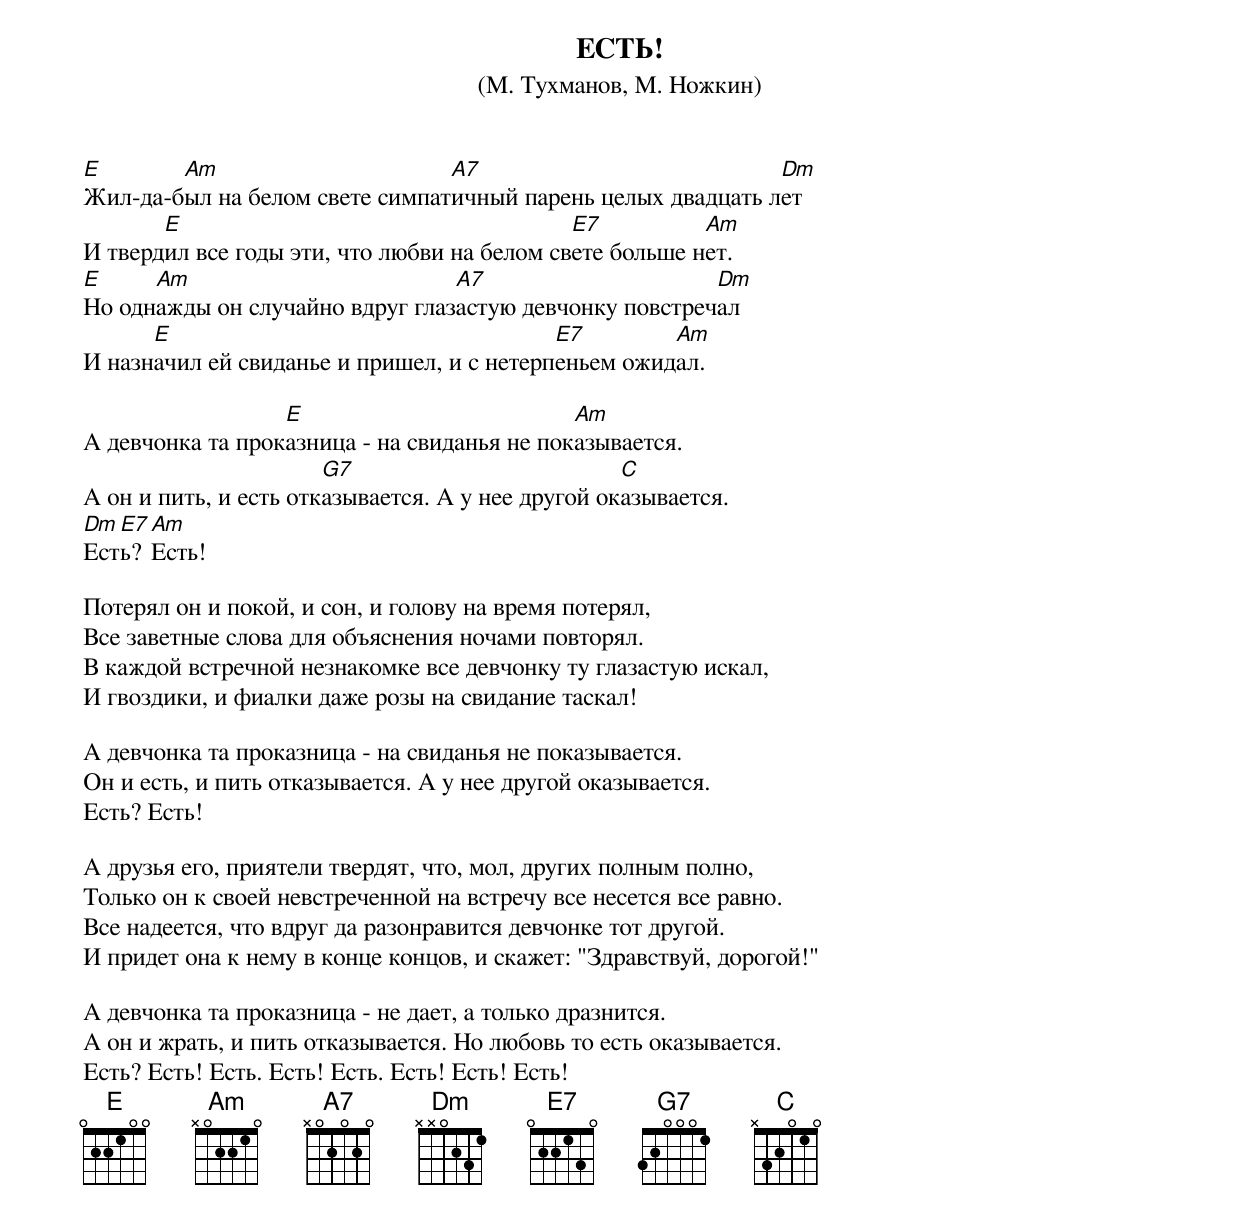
ЕСТЬ!
(М. Тухманов, М. Ножкин)

E       Am                      A7                           Dm
Жил-да-был на белом свете симпатичный парень целых двадцать лет
       E                                     E7          Am
И твердил все годы эти, что любви на белом свете больше нет.
E     Am                         A7                     Dm
Но однажды он случайно вдруг глазастую девчонку повстречал
      E                                    E7        Am
И назначил ей свиданье и пришел, и с нетерпеньем ожидал.

                  E                          Am
А девчонка та проказница - на свиданья не показывается.
                       G7                          C
А он и пить, и есть отказывается. А у нее другой оказывается.
Dm E7 Am
Есть? Есть!

Потерял он и покой, и сон, и голову на время потерял,
Все заветные слова для объяснения ночами повторял.
В каждой встречной незнакомке все девчонку ту глазастую искал,
И гвоздики, и фиалки даже розы на свидание таскал!

А девчонка та проказница - на свиданья не показывается.
Он и есть, и пить отказывается. А у нее другой оказывается.
Есть? Есть!

А друзья его, приятели твердят, что, мол, других полным полно,
Только он к своей невстреченной на встречу все несется все равно.
Все надеется, что вдруг да разонравится девчонке тот другой.
И придет она к нему в конце концов, и скажет: "Здравствуй, дорогой!"

А девчонка та проказница - не дает, а только дразнится.
А он и жрать, и пить отказывается. Но любовь то есть оказывается.
Есть? Есть! Есть. Есть! Есть. Есть! Есть! Есть!
